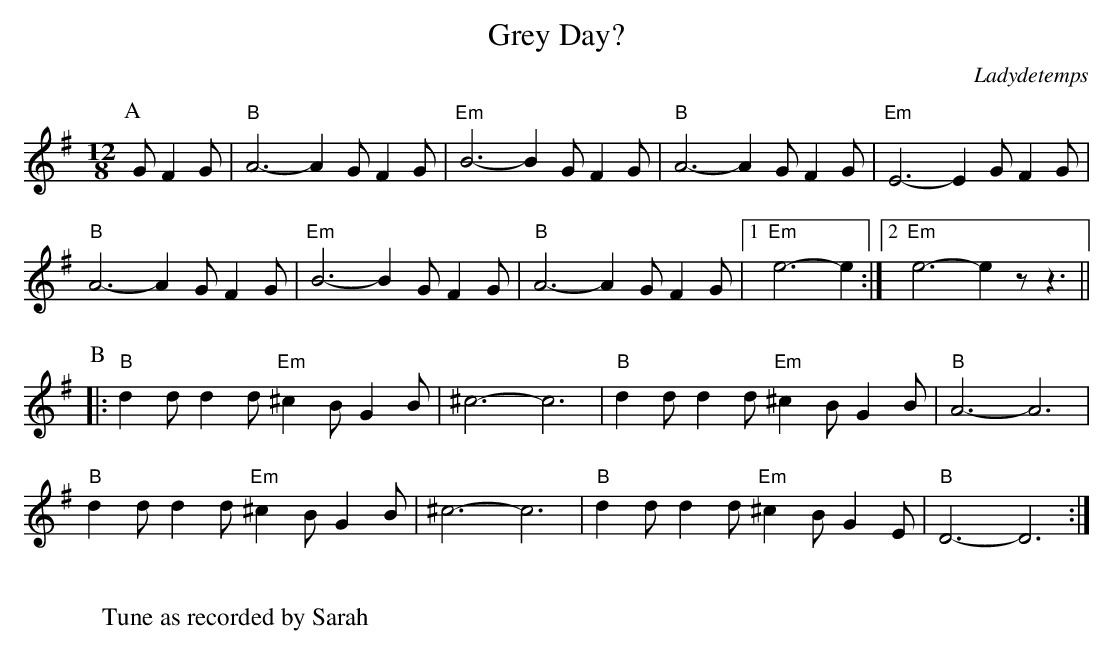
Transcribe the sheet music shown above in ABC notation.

X:1
T: Grey Day?
C:Ladydetemps
M:12/8
K:Em
P:A
G F2 G | "B" A6-A2 G F2 G | "Em" B6-B2 G F2 G |\
"B" A6-A2 G F2 G | "Em" E6-E2 G F2 G |
"B" A6-A2 G F2 G | "Em" B6-B2 G F2 G |\
"B" A6-A2 G F2 G |1 "Em" e6- e2 :|2 "Em" e6-e2 z z3 ||
P:B
|: "B" d2d d2d "Em" ^c2B G2B | ^c6-c6 |\
"B" d2d d2d "Em" ^c2B G2B | "B" A6-A6 |
"B" d2d d2d "Em" ^c2B G2B | ^c6-c6 |\
"B" d2d d2d "Em"^c2B G2E | "B" D6-D6 :|
W:
W:Tune as recorded by Sarah
